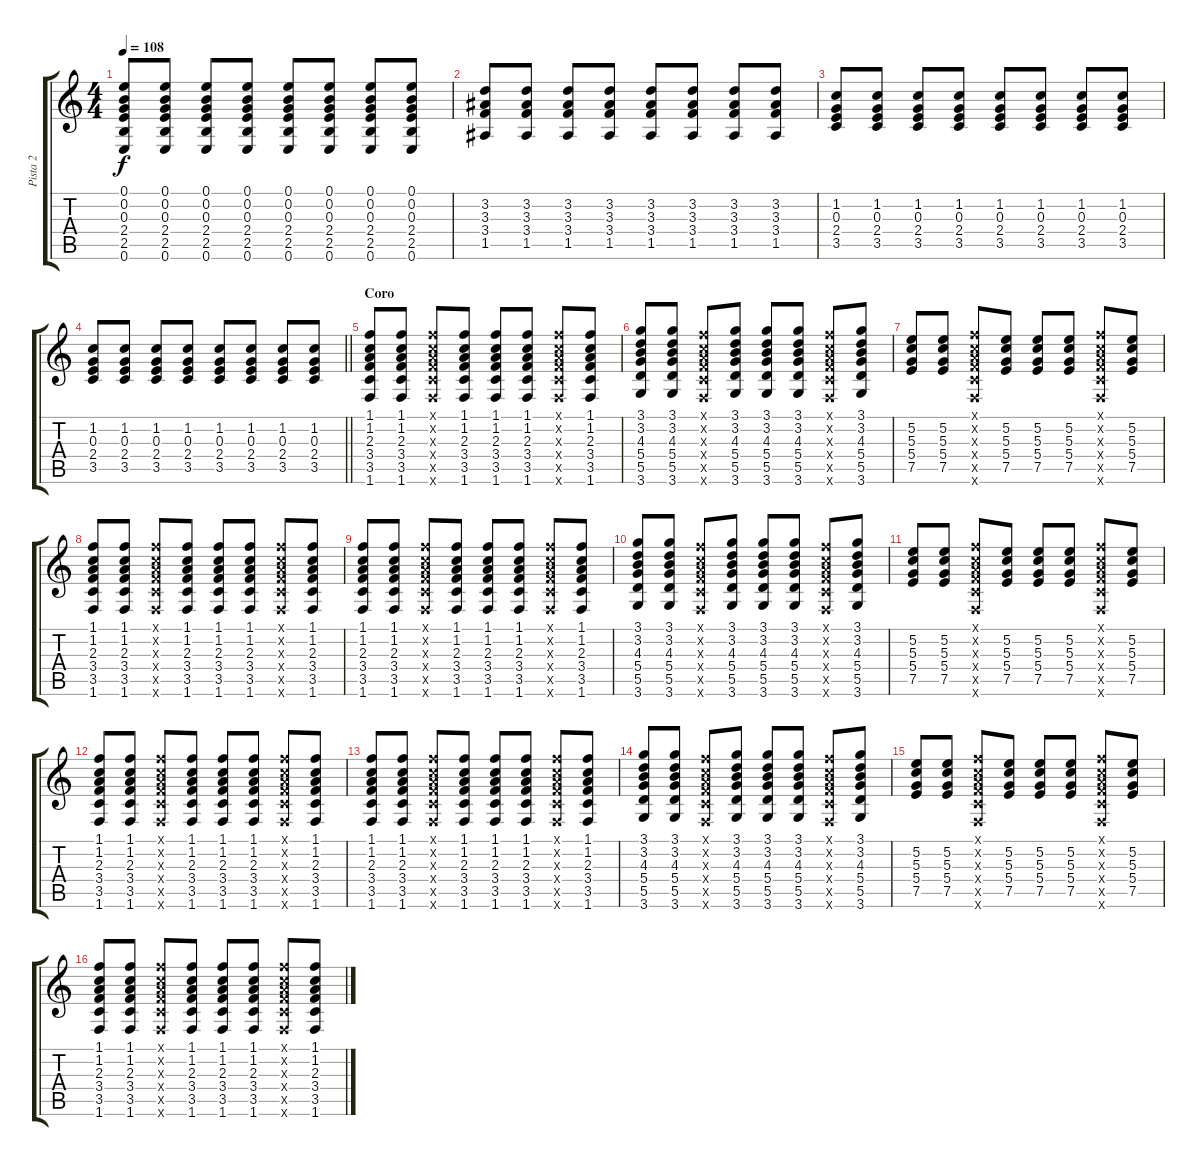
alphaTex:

\track ("Pista 2" "Pista 2") {instrument electricguitarclean}
\staff {score tabs}
\tuning (E4 B3 G3 D3 A2 E2) {hide}
\ts (4 4)
\tempo 108
\clef g2
\ks c
(0.1 0.2 0.3 2.4 2.5 0.6).8{dy f} (0.1 0.2 0.3 2.4 2.5 0.6).8 (0.1 0.2 0.3 2.4 2.5 0.6).8 (0.1 0.2 0.3 2.4 2.5 0.6).8 (0.1 0.2 0.3 2.4 2.5 0.6).8 (0.1 0.2 0.3 2.4 2.5 0.6).8 (0.1 0.2 0.3 2.4 2.5 0.6).8 (0.1 0.2 0.3 2.4 2.5 0.6).8 |
(3.2 3.3 3.4 1.5).8 (3.2 3.3 3.4 1.5).8 (3.2 3.3 3.4 1.5).8 (3.2 3.3 3.4 1.5).8 (3.2 3.3 3.4 1.5).8 (3.2 3.3 3.4 1.5).8 (3.2 3.3 3.4 1.5).8 (3.2 3.3 3.4 1.5).8 |
(1.2 0.3 2.4 3.5).8 (1.2 0.3 2.4 3.5).8 (1.2 0.3 2.4 3.5).8 (1.2 0.3 2.4 3.5).8 (1.2 0.3 2.4 3.5).8 (1.2 0.3 2.4 3.5).8 (1.2 0.3 2.4 3.5).8 (1.2 0.3 2.4 3.5).8 |
\barLineRight lightlight
(1.2 0.3 2.4 3.5).8 (1.2 0.3 2.4 3.5).8 (1.2 0.3 2.4 3.5).8 (1.2 0.3 2.4 3.5).8 (1.2 0.3 2.4 3.5).8 (1.2 0.3 2.4 3.5).8 (1.2 0.3 2.4 3.5).8 (1.2 0.3 2.4 3.5).8 |
\section ("" "Coro")
(1.1 1.2 2.3 3.4 3.5 1.6).8 (1.1 1.2 2.3 3.4 3.5 1.6).8 (1.1{x} 1.2{x} 2.3{x} 3.4{x} 3.5{x} 1.6{x}).8 (1.1 1.2 2.3 3.4 3.5 1.6).8 (1.1 1.2 2.3 3.4 3.5 1.6).8 (1.1 1.2 2.3 3.4 3.5 1.6).8 (1.1{x} 1.2{x} 2.3{x} 3.4{x} 3.5{x} 1.6{x}).8 (1.1 1.2 2.3 3.4 3.5 1.6).8 |
(3.1 3.2 4.3 5.4 5.5 3.6).8 (3.1 3.2 4.3 5.4 5.5 3.6).8 (1.1{x} 1.2{x} 2.3{x} 3.4{x} 3.5{x} 1.6{x}).8 (3.1 3.2 4.3 5.4 5.5 3.6).8 (3.1 3.2 4.3 5.4 5.5 3.6).8 (3.1 3.2 4.3 5.4 5.5 3.6).8 (1.1{x} 1.2{x} 2.3{x} 3.4{x} 3.5{x} 1.6{x}).8 (3.1 3.2 4.3 5.4 5.5 3.6).8 |
(5.2 5.3 5.4 7.5).8 (5.2 5.3 5.4 7.5).8 (1.1{x} 1.2{x} 2.3{x} 3.4{x} 3.5{x} 1.6{x}).8 (5.2 5.3 5.4 7.5).8 (5.2 5.3 5.4 7.5).8 (5.2 5.3 5.4 7.5).8 (1.1{x} 1.2{x} 2.3{x} 3.4{x} 3.5{x} 1.6{x}).8 (5.2 5.3 5.4 7.5).8 |
(1.1 1.2 2.3 3.4 3.5 1.6).8 (1.1 1.2 2.3 3.4 3.5 1.6).8 (1.1{x} 1.2{x} 2.3{x} 3.4{x} 3.5{x} 1.6{x}).8 (1.1 1.2 2.3 3.4 3.5 1.6).8 (1.1 1.2 2.3 3.4 3.5 1.6).8 (1.1 1.2 2.3 3.4 3.5 1.6).8 (1.1{x} 1.2{x} 2.3{x} 3.4{x} 3.5{x} 1.6{x}).8 (1.1 1.2 2.3 3.4 3.5 1.6).8 |
(1.1 1.2 2.3 3.4 3.5 1.6).8 (1.1 1.2 2.3 3.4 3.5 1.6).8 (1.1{x} 1.2{x} 2.3{x} 3.4{x} 3.5{x} 1.6{x}).8 (1.1 1.2 2.3 3.4 3.5 1.6).8 (1.1 1.2 2.3 3.4 3.5 1.6).8 (1.1 1.2 2.3 3.4 3.5 1.6).8 (1.1{x} 1.2{x} 2.3{x} 3.4{x} 3.5{x} 1.6{x}).8 (1.1 1.2 2.3 3.4 3.5 1.6).8 |
(3.1 3.2 4.3 5.4 5.5 3.6).8 (3.1 3.2 4.3 5.4 5.5 3.6).8 (1.1{x} 1.2{x} 2.3{x} 3.4{x} 3.5{x} 1.6{x}).8 (3.1 3.2 4.3 5.4 5.5 3.6).8 (3.1 3.2 4.3 5.4 5.5 3.6).8 (3.1 3.2 4.3 5.4 5.5 3.6).8 (1.1{x} 1.2{x} 2.3{x} 3.4{x} 3.5{x} 1.6{x}).8 (3.1 3.2 4.3 5.4 5.5 3.6).8 |
(5.2 5.3 5.4 7.5).8 (5.2 5.3 5.4 7.5).8 (1.1{x} 1.2{x} 2.3{x} 3.4{x} 3.5{x} 1.6{x}).8 (5.2 5.3 5.4 7.5).8 (5.2 5.3 5.4 7.5).8 (5.2 5.3 5.4 7.5).8 (1.1{x} 1.2{x} 2.3{x} 3.4{x} 3.5{x} 1.6{x}).8 (5.2 5.3 5.4 7.5).8 |
(1.1 1.2 2.3 3.4 3.5 1.6).8 (1.1 1.2 2.3 3.4 3.5 1.6).8 (1.1{x} 1.2{x} 2.3{x} 3.4{x} 3.5{x} 1.6{x}).8 (1.1 1.2 2.3 3.4 3.5 1.6).8 (1.1 1.2 2.3 3.4 3.5 1.6).8 (1.1 1.2 2.3 3.4 3.5 1.6).8 (1.1{x} 1.2{x} 2.3{x} 3.4{x} 3.5{x} 1.6{x}).8 (1.1 1.2 2.3 3.4 3.5 1.6).8 |
(1.1 1.2 2.3 3.4 3.5 1.6).8 (1.1 1.2 2.3 3.4 3.5 1.6).8 (1.1{x} 1.2{x} 2.3{x} 3.4{x} 3.5{x} 1.6{x}).8 (1.1 1.2 2.3 3.4 3.5 1.6).8 (1.1 1.2 2.3 3.4 3.5 1.6).8 (1.1 1.2 2.3 3.4 3.5 1.6).8 (1.1{x} 1.2{x} 2.3{x} 3.4{x} 3.5{x} 1.6{x}).8 (1.1 1.2 2.3 3.4 3.5 1.6).8 |
(3.1 3.2 4.3 5.4 5.5 3.6).8 (3.1 3.2 4.3 5.4 5.5 3.6).8 (1.1{x} 1.2{x} 2.3{x} 3.4{x} 3.5{x} 1.6{x}).8 (3.1 3.2 4.3 5.4 5.5 3.6).8 (3.1 3.2 4.3 5.4 5.5 3.6).8 (3.1 3.2 4.3 5.4 5.5 3.6).8 (1.1{x} 1.2{x} 2.3{x} 3.4{x} 3.5{x} 1.6{x}).8 (3.1 3.2 4.3 5.4 5.5 3.6).8 |
(5.2 5.3 5.4 7.5).8 (5.2 5.3 5.4 7.5).8 (1.1{x} 1.2{x} 2.3{x} 3.4{x} 3.5{x} 1.6{x}).8 (5.2 5.3 5.4 7.5).8 (5.2 5.3 5.4 7.5).8 (5.2 5.3 5.4 7.5).8 (1.1{x} 1.2{x} 2.3{x} 3.4{x} 3.5{x} 1.6{x}).8 (5.2 5.3 5.4 7.5).8 |
(1.1 1.2 2.3 3.4 3.5 1.6).8 (1.1 1.2 2.3 3.4 3.5 1.6).8 (1.1{x} 1.2{x} 2.3{x} 3.4{x} 3.5{x} 1.6{x}).8 (1.1 1.2 2.3 3.4 3.5 1.6).8 (1.1 1.2 2.3 3.4 3.5 1.6).8 (1.1 1.2 2.3 3.4 3.5 1.6).8 (1.1{x} 1.2{x} 2.3{x} 3.4{x} 3.5{x} 1.6{x}).8 (1.1 1.2 2.3 3.4 3.5 1.6).8
